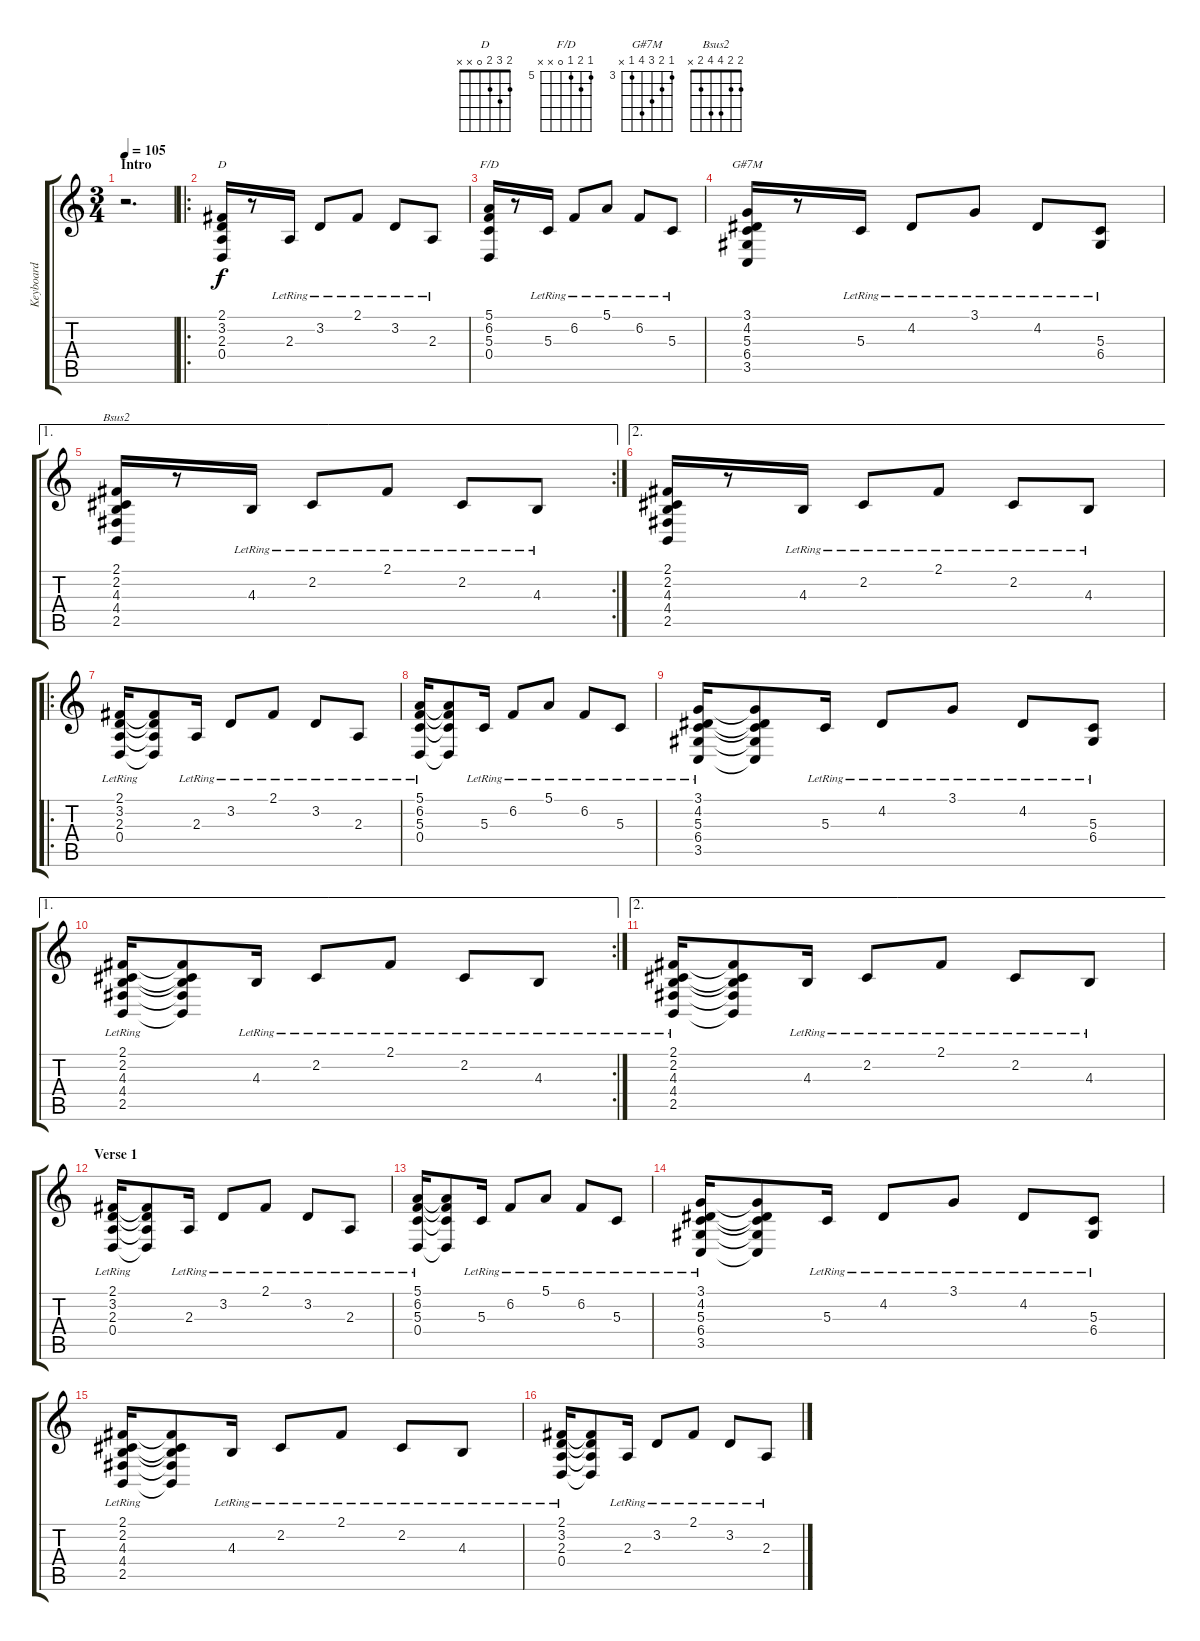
\track ("Keyboard" "Keyboard") {instrument electricpiano2}
\staff {score tabs}
\tuning (E4 B3 G3 D3 A2 E2) {hide}
\chord ("D" 2 3 2 0 x x)
\chord ("F/D" 5 6 5 0 x x) {firstfret 5}
\chord ("G#7M" 3 4 5 6 3 x) {firstfret 3}
\chord ("Bsus2" 2 2 4 4 2 x)
\ts (3 4)
\section ("" "Intro")
\tempo 105
\clef g2
\ks c
r.2{d dy f instrument electricpiano2} |
\ro
(2.1 3.2 2.3 0.4).16{ch "D"} r.8 2.3{lr}.16 3.2{lr}.8 2.1{lr}.8 3.2{lr}.8 2.3{lr}.8 |
(5.1 6.2 5.3 0.4).16{ch "F/D"} r.8 5.3{lr}.16 6.2{lr}.8 5.1{lr}.8 6.2{lr}.8 5.3{lr}.8 |
(3.1 4.2 5.3 6.4 3.5).16{ch "G#7M"} r.8 5.3{lr}.16 4.2{lr}.8 3.1{lr}.8 4.2{lr}.8 (5.3{lr} 6.4{lr}).8 |
\ae 1
\rc 2
(2.1 2.2 4.3 4.4 2.5).16{ch "Bsus2"} r.8 4.3{lr}.16 2.2{lr}.8 2.1{lr}.8 2.2{lr}.8 4.3{lr}.8 |
\ae 2
(2.1 2.2 4.3 4.4 2.5).16 r.8 4.3{lr}.16 2.2{lr}.8 2.1{lr}.8 2.2{lr}.8 4.3{lr}.8 |
\ro
\section ("" "")
(2.1{lr} 3.2{lr} 2.3{lr} 0.4{lr}).16 (2.1{t} 3.2{t} 2.3{t} 0.4{t}).8 2.3{lr}.16 3.2{lr}.8 2.1{lr}.8 3.2{lr}.8 2.3{lr}.8 |
(5.1{lr} 6.2{lr} 5.3{lr} 0.4{lr}).16 (5.1{t} 6.2{t} 5.3{t} 0.4{t}).8 5.3{lr}.16 6.2{lr}.8 5.1{lr}.8 6.2{lr}.8 5.3{lr}.8 |
(3.1{lr} 4.2{lr} 5.3{lr} 6.4{lr} 3.5{lr}).16 (3.1{t} 4.2{t} 5.3{t} 6.4{t} 3.5{t}).8 5.3{lr}.16 4.2{lr}.8 3.1{lr}.8 4.2{lr}.8 (5.3{lr} 6.4{lr}).8 |
\ae 1
\rc 2
(2.1{lr} 2.2{lr} 4.3{lr} 4.4{lr} 2.5{lr}).16 (2.1{t} 2.2{t} 4.3{t} 4.4{t} 2.5{t}).8 4.3{lr}.16 2.2{lr}.8 2.1{lr}.8 2.2{lr}.8 4.3{lr}.8 |
\ae 2
(2.1{lr} 2.2{lr} 4.3{lr} 4.4{lr} 2.5{lr}).16 (2.1{t} 2.2{t} 4.3{t} 4.4{t} 2.5{t}).8 4.3{lr}.16 2.2{lr}.8 2.1{lr}.8 2.2{lr}.8 4.3{lr}.8 |
\section ("" "Verse 1")
(2.1{lr} 3.2{lr} 2.3{lr} 0.4{lr}).16 (2.1{t} 3.2{t} 2.3{t} 0.4{t}).8 2.3{lr}.16 3.2{lr}.8 2.1{lr}.8 3.2{lr}.8 2.3{lr}.8 |
(5.1{lr} 6.2{lr} 5.3{lr} 0.4{lr}).16 (5.1{t} 6.2{t} 5.3{t} 0.4{t}).8 5.3{lr}.16 6.2{lr}.8 5.1{lr}.8 6.2{lr}.8 5.3{lr}.8 |
(3.1{lr} 4.2{lr} 5.3{lr} 6.4{lr} 3.5{lr}).16 (3.1{t} 4.2{t} 5.3{t} 6.4{t} 3.5{t}).8 5.3{lr}.16 4.2{lr}.8 3.1{lr}.8 4.2{lr}.8 (5.3{lr} 6.4{lr}).8 |
(2.1{lr} 2.2{lr} 4.3{lr} 4.4{lr} 2.5{lr}).16 (2.1{t} 2.2{t} 4.3{t} 4.4{t} 2.5{t}).8 4.3{lr}.16 2.2{lr}.8 2.1{lr}.8 2.2{lr}.8 4.3{lr}.8 |
(2.1{lr} 3.2{lr} 2.3{lr} 0.4{lr}).16 (2.1{t} 3.2{t} 2.3{t} 0.4{t}).8 2.3{lr}.16 3.2{lr}.8 2.1{lr}.8 3.2{lr}.8 2.3{lr}.8
